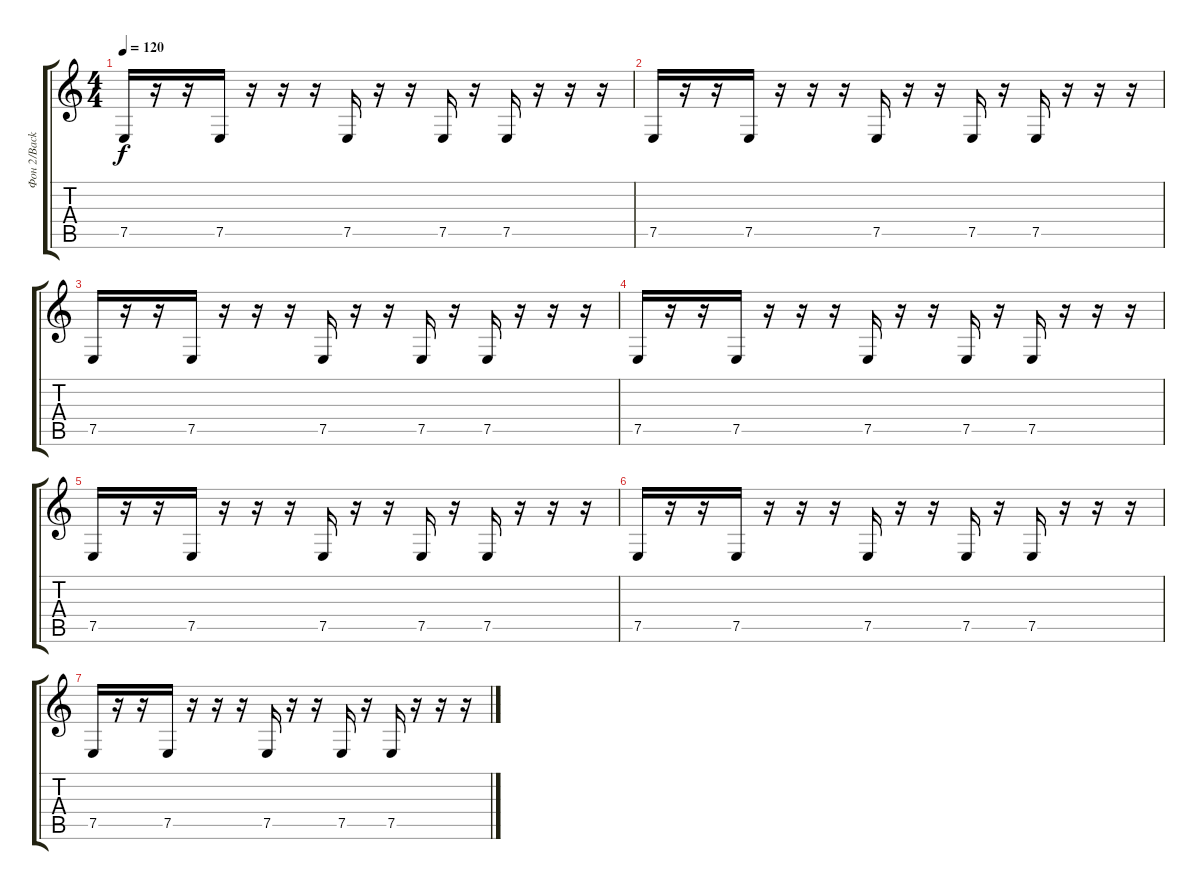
\track ("Фон 2/Background 2" "Фон 2/Back") {instrument pad3polysynth}
\staff {score tabs}
\tuning (E4 B3 G3 D3 A2 E2) {hide}
\ts (4 4)
\tempo 120
\clef g2
\ks c
7.5.16{dy f} r.16 r.16 7.5.16 r.16 r.16 r.16 7.5.16 r.16 r.16 7.5.16 r.16 7.5.16 r.16 r.16 r.16 |
7.5.16 r.16 r.16 7.5.16 r.16 r.16 r.16 7.5.16 r.16 r.16 7.5.16 r.16 7.5.16 r.16 r.16 r.16 |
7.5.16 r.16 r.16 7.5.16 r.16 r.16 r.16 7.5.16 r.16 r.16 7.5.16 r.16 7.5.16 r.16 r.16 r.16 |
7.5.16 r.16 r.16 7.5.16 r.16 r.16 r.16 7.5.16 r.16 r.16 7.5.16 r.16 7.5.16 r.16 r.16 r.16 |
7.5.16{volume 0} r.16 r.16 7.5.16 r.16 r.16 r.16 7.5.16 r.16 r.16 7.5.16 r.16 7.5.16 r.16 r.16 r.16 |
7.5.16 r.16 r.16 7.5.16 r.16 r.16 r.16 7.5.16 r.16 r.16 7.5.16 r.16 7.5.16 r.16 r.16 r.16 |
7.5.16 r.16 r.16 7.5.16 r.16 r.16 r.16 7.5.16 r.16 r.16 7.5.16 r.16 7.5.16 r.16 r.16 r.16
